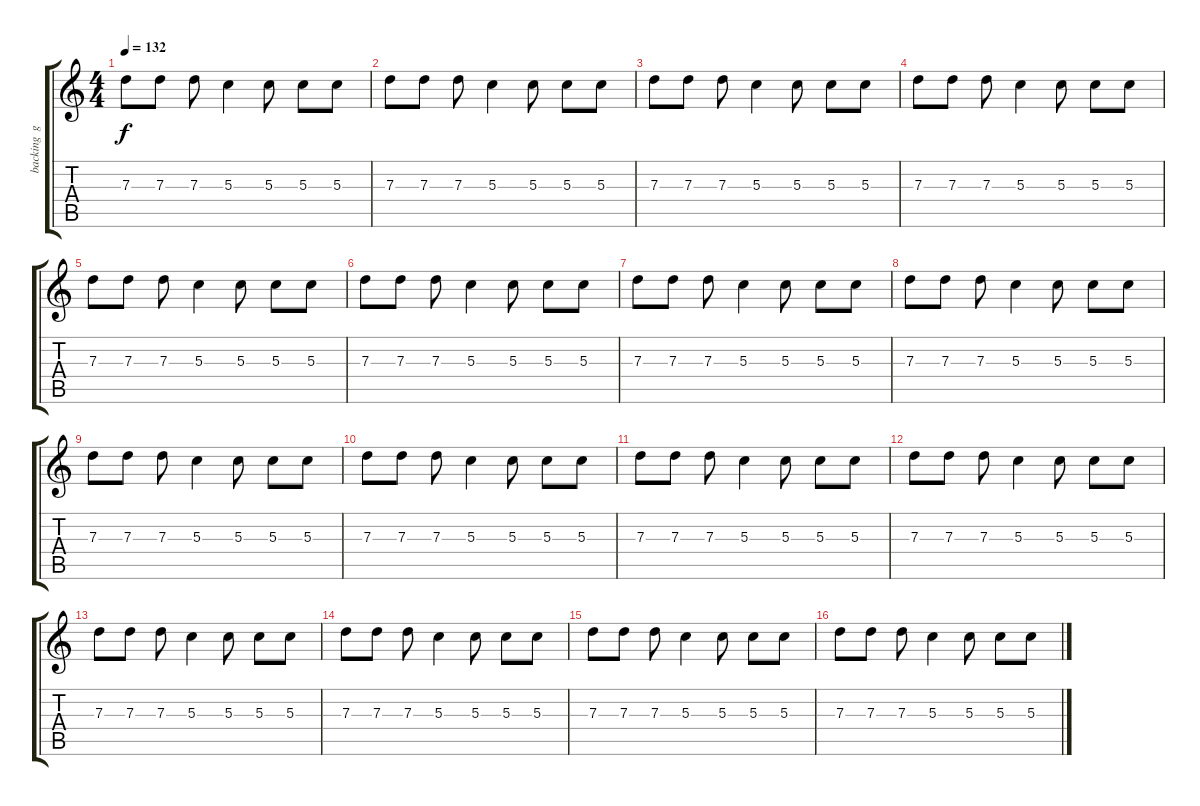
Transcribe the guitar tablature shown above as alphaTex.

\track ("backing  gt" "backing  g") {instrument overdrivenguitar}
\staff {score tabs}
\tuning (E4 B3 G3 D3 A2 E2) {hide}
\ts (4 4)
\tempo 132
\tempo 128
\tempo 132
\clef g2
\ks c
7.3.8{dy f instrument overdrivenguitar} 7.3.8 7.3.8 5.3.4 5.3.8 5.3.8 5.3.8 |
7.3.8 7.3.8 7.3.8 5.3.4 5.3.8 5.3.8 5.3.8 |
7.3.8 7.3.8 7.3.8 5.3.4 5.3.8 5.3.8 5.3.8 |
7.3.8 7.3.8 7.3.8 5.3.4 5.3.8 5.3.8 5.3.8 |
7.3.8 7.3.8 7.3.8 5.3.4 5.3.8 5.3.8 5.3.8 |
7.3.8 7.3.8 7.3.8 5.3.4 5.3.8 5.3.8 5.3.8 |
7.3.8 7.3.8 7.3.8 5.3.4 5.3.8 5.3.8 5.3.8 |
7.3.8 7.3.8 7.3.8 5.3.4 5.3.8 5.3.8 5.3.8 |
7.3.8 7.3.8 7.3.8 5.3.4 5.3.8 5.3.8 5.3.8 |
7.3.8 7.3.8 7.3.8 5.3.4 5.3.8 5.3.8 5.3.8 |
7.3.8 7.3.8 7.3.8 5.3.4 5.3.8 5.3.8 5.3.8 |
7.3.8 7.3.8 7.3.8 5.3.4 5.3.8 5.3.8 5.3.8 |
7.3.8 7.3.8 7.3.8 5.3.4 5.3.8 5.3.8 5.3.8 |
7.3.8 7.3.8 7.3.8 5.3.4 5.3.8 5.3.8 5.3.8 |
7.3.8 7.3.8 7.3.8 5.3.4 5.3.8 5.3.8 5.3.8 |
7.3.8 7.3.8 7.3.8 5.3.4 5.3.8 5.3.8 5.3.8
